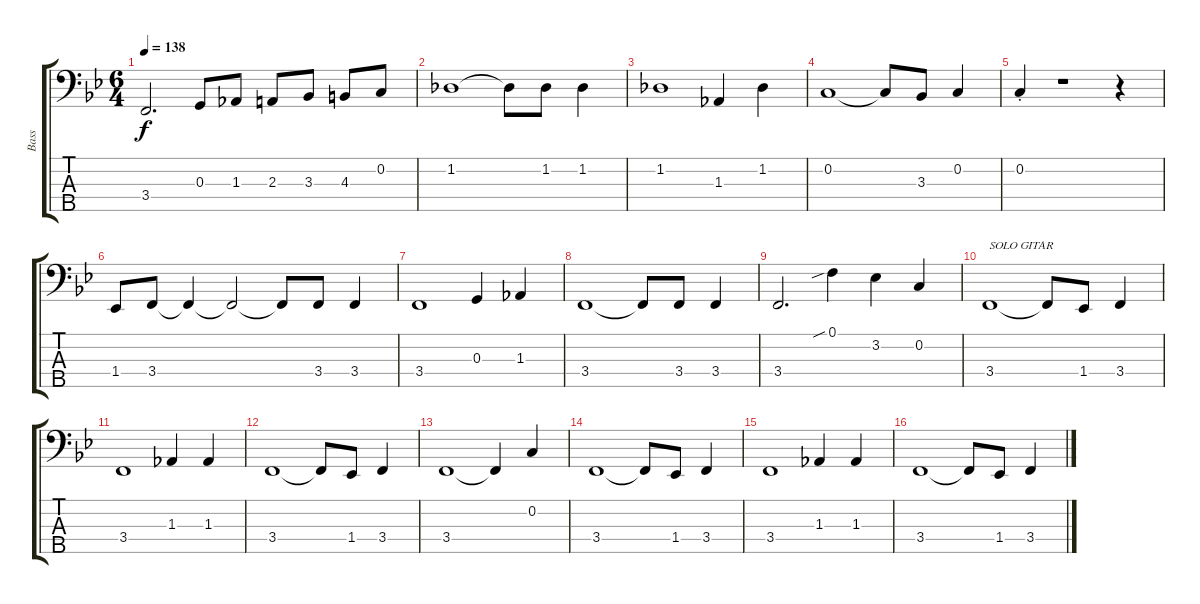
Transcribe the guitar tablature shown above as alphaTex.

\track ("Bass" "Bass") {instrument electricbassfinger}
\staff {score tabs}
\tuning (F2 C2 G1 D1 A0) {hide}
\ts (6 4)
\tempo 138
\clef f4
\ks gminor
3.4.2{d dy f} 0.3.8 1.3.8 2.3.8 3.3.8 4.3.8 0.2.8 |
1.2.1 1.2{t}.8 1.2.8 1.2.4 |
1.2.1 1.3.4 1.2.4 |
0.2.1 0.2{t}.8 3.3.8 0.2.4 |
0.2{st}.4 r.1 r.4 |
1.4.8 3.4.8 3.4{t}.4 3.4{t}.2 3.4{t}.8 3.4.8 3.4.4 |
3.4.1 0.3.4 1.3.4 |
3.4.1 3.4{t}.8 3.4.8 3.4.4 |
3.4.2{d} 0.1{sib}.4 3.2.4 0.2.4 |
3.4.1{txt "SOLO GITAR"} 3.4{t}.8 1.4.8 3.4.4 |
3.4.1 1.3.4 1.3.4 |
3.4.1 3.4{t}.8 1.4.8 3.4.4 |
3.4.1 3.4{t}.4 0.2.4 |
3.4.1 3.4{t}.8 1.4.8 3.4.4 |
3.4.1 1.3.4 1.3.4 |
3.4.1 3.4{t}.8 1.4.8 3.4.4
